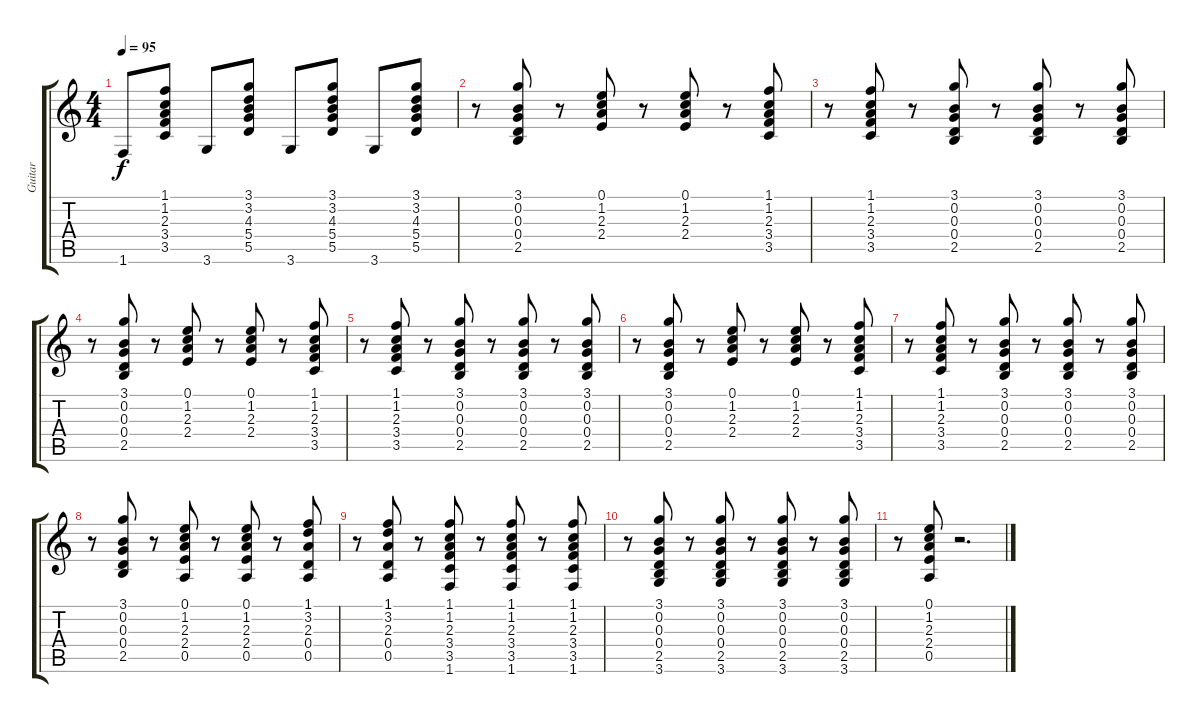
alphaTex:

\track ("Guitar" "Guitar") {instrument electricguitarclean}
\staff {score tabs}
\tuning (E4 B3 G3 D3 A2 E2) {hide}
\ts (4 4)
\tempo 95
\clef g2
\ks c
1.6.8{dy f} (1.1 1.2 2.3 3.4 3.5).8 3.6.8 (3.1 3.2 4.3 5.4 5.5).8 3.6.8 (3.1 3.2 4.3 5.4 5.5).8 3.6.8 (3.1 3.2 4.3 5.4 5.5).8 |
r.8 (3.1 0.2 0.3 0.4 2.5).8 r.8 (0.1 1.2 2.3 2.4).8 r.8 (0.1 1.2 2.3 2.4).8 r.8 (1.1 1.2 2.3 3.4 3.5).8 |
r.8 (1.1 1.2 2.3 3.4 3.5).8 r.8 (3.1 0.2 0.3 0.4 2.5).8 r.8 (3.1 0.2 0.3 0.4 2.5).8 r.8 (3.1 0.2 0.3 0.4 2.5).8 |
r.8 (3.1 0.2 0.3 0.4 2.5).8 r.8 (0.1 1.2 2.3 2.4).8 r.8 (0.1 1.2 2.3 2.4).8 r.8 (1.1 1.2 2.3 3.4 3.5).8 |
r.8 (1.1 1.2 2.3 3.4 3.5).8 r.8 (3.1 0.2 0.3 0.4 2.5).8 r.8 (3.1 0.2 0.3 0.4 2.5).8 r.8 (3.1 0.2 0.3 0.4 2.5).8 |
r.8 (3.1 0.2 0.3 0.4 2.5).8 r.8 (0.1 1.2 2.3 2.4).8 r.8 (0.1 1.2 2.3 2.4).8 r.8 (1.1 1.2 2.3 3.4 3.5).8 |
r.8 (1.1 1.2 2.3 3.4 3.5).8 r.8 (3.1 0.2 0.3 0.4 2.5).8 r.8 (3.1 0.2 0.3 0.4 2.5).8 r.8 (3.1 0.2 0.3 0.4 2.5).8 |
r.8 (3.1 0.2 0.3 0.4 2.5).8 r.8 (0.1 1.2 2.3 2.4 0.5).8 r.8 (0.1 1.2 2.3 2.4 0.5).8 r.8 (1.1 3.2 2.3 0.4 0.5).8 |
r.8 (1.1 3.2 2.3 0.4 0.5).8 r.8 (1.1 1.2 2.3 3.4 3.5 1.6).8 r.8 (1.1 1.2 2.3 3.4 3.5 1.6).8 r.8 (1.1 1.2 2.3 3.4 3.5 1.6).8 |
r.8 (3.1 0.2 0.3 0.4 2.5 3.6).8 r.8 (3.1 0.2 0.3 0.4 2.5 3.6).8 r.8 (3.1 0.2 0.3 0.4 2.5 3.6).8 r.8 (3.1 0.2 0.3 0.4 2.5 3.6).8 |
r.8 (0.1 1.2 2.3 2.4 0.5).8 r.2{d}
